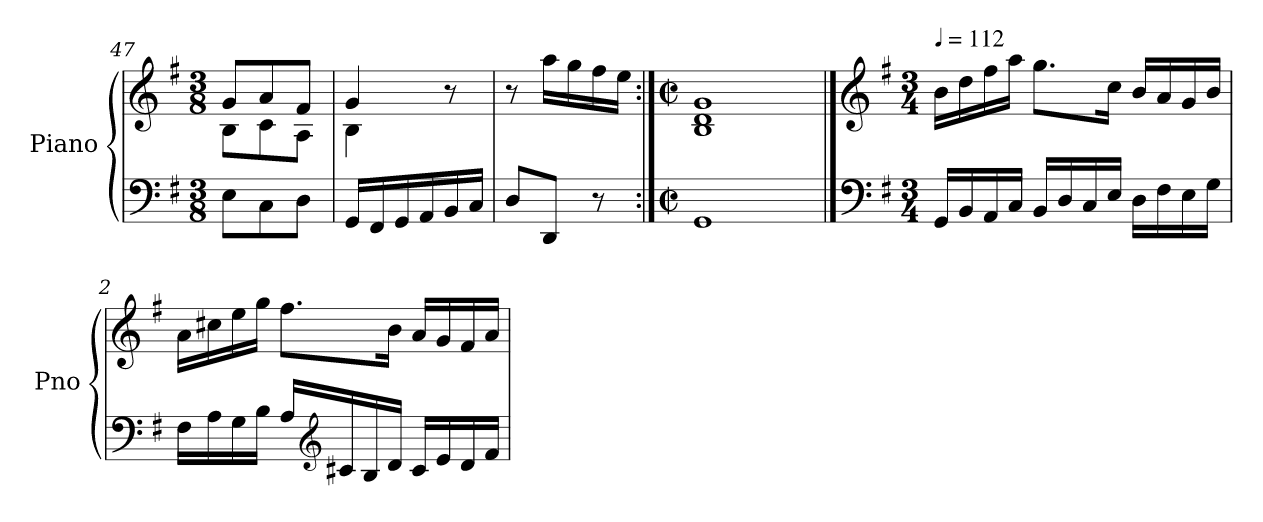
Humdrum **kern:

**kern	**kern
*part1	*part1
*staff2	*staff1
*I"Piano	*
*I'Pno	*
*clefF4	*clefG2
*k[f#]	*k[f#]
*M3/8	*M3/8
=47	=47
*	*^
8E\L	8g/L	8B\L
8C\	8a/	8c\
8D\J	8f#/J	8A\J
=48	=48	=48
16GG/LL	4g/	4B\
16FF#/	.	.
16GG/	.	.
16AA/	.	.
16BB/	8r	8ryy
16C/JJ	.	.
*	*v	*v
=49	=49
8D/L	8r
8DD/J	16aa\LL
.	16gg\
8r	16ff#\
.	16ee\JJ
=50:|!	=50:|!
*M2/2	*M2/2
*met(c|)	*met(c|)
1GG	1B 1d 1g
!!LO:PB:g=z
==1	==1
*clefF4	*clefG2
*k[f#]	*k[f#]
*M3/4	*M3/4
!	!LO:TX:a:t=𝅘𝅥 = 112
16GG/LL	16b\LL
16BB/	16dd\
16AA/	16ff#\
16C/JJ	16aa\JJ
16BB/LL	8.gg\L
16D/	.
16C/	.
16E/JJ	16cc\Jk
16D\LL	16b/LL
16F#\	16a/
16E\	16g/
16G\JJ	16b/JJ
=2	=2
16F#\LL	16a\LL
16A\	16cc#X\
16G\	16ee\
16B\JJ	16gg\JJ
16A/LL	8.ff#\L
*clefG2	*
16c#X/	.
16B/	.
16d/JJ	16b\Jk
16c#/LL	16a/LL
16e/	16g/
16d/	16f#/
16f#/JJ	16a/JJ
=	=
*-	*-
